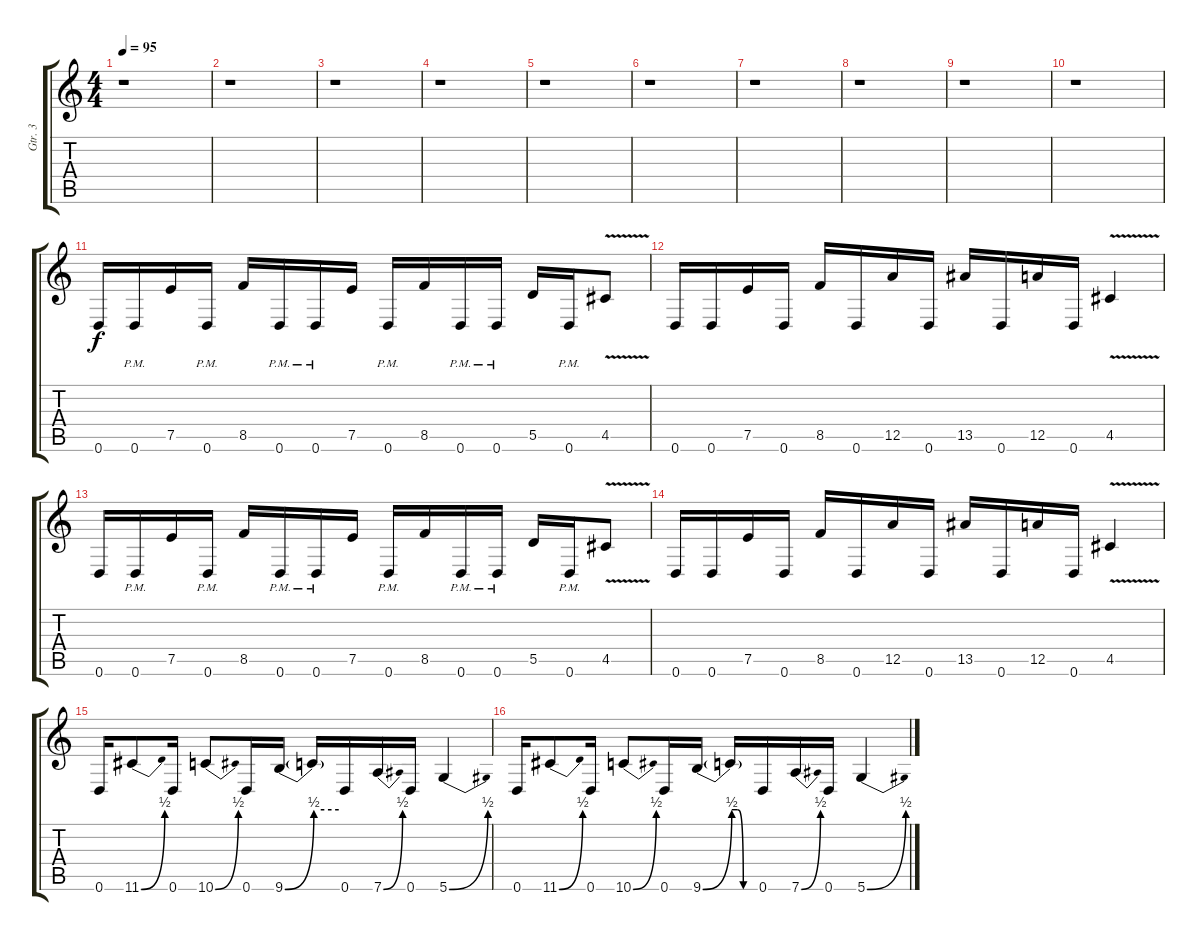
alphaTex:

\track ("Gtr. 3" "Gtr. 3") {instrument distortionguitar}
\staff {score tabs}
\tuning (E4 B3 G3 D3 A2 D2) {hide}
\ts (4 4)
\tempo 95
\clef g2
\ks c
r.1{dy f} |
r.1 |
r.1 |
r.1 |
r.1 |
r.1 |
r.1 |
r.1 |
r.1 |
r.1 |
0.6.16 0.6{pm}.16 7.5.16 0.6{pm}.16 8.5.16 0.6{pm}.16 0.6{pm}.16 7.5.16 0.6{pm}.16 8.5.16 0.6{pm}.16 0.6{pm}.16 5.5.16 0.6{pm}.16 4.5{v}.8 |
0.6.16 0.6.16 7.5.16 0.6.16 8.5.16 0.6.16 12.5.16 0.6.16 13.5.16 0.6.16 12.5.16 0.6.16 4.5{v}.4 |
0.6.16 0.6{pm}.16 7.5.16 0.6{pm}.16 8.5.16 0.6{pm}.16 0.6{pm}.16 7.5.16 0.6{pm}.16 8.5.16 0.6{pm}.16 0.6{pm}.16 5.5.16 0.6{pm}.16 4.5{v}.8 |
0.6.16 0.6.16 7.5.16 0.6.16 8.5.16 0.6.16 12.5.16 0.6.16 13.5.16 0.6.16 12.5.16 0.6.16 4.5{v}.4 |
0.6.16 11.6{be (bend 0 0 60 2)}.8 0.6.16 10.6{be (bend 0 0 60 2)}.8 0.6.16 9.6{be (bend 0 0 60 2)}.16 9.6{be (hold 0 2 60 2) t}.16 0.6.16 7.6{be (bend 0 0 60 2)}.16 0.6.16 5.6{be (bend 0 0 60 2)}.4 |
0.6.16 11.6{be (bend 0 0 60 2)}.8 0.6.16 10.6{be (bend 0 0 60 2)}.8 0.6.16 9.6{be (bend 0 0 60 2)}.16 9.6{be (custom 0 2 15 2 30 0 60 0) t}.16 0.6.16 7.6{be (bend 0 0 60 2)}.16 0.6.16 5.6{be (bend 0 0 60 2)}.4
